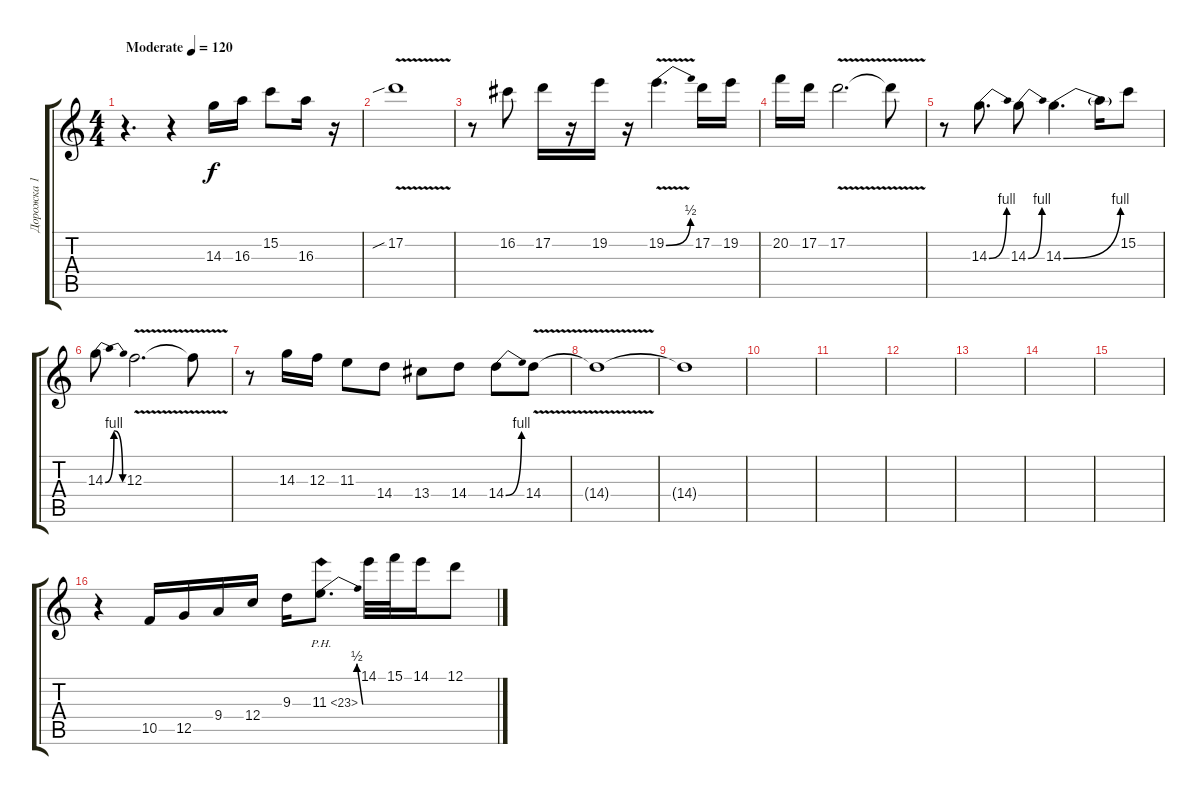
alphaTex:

\track ("Дорожка 1" "Дорожка 1") {instrument overdrivenguitar}
\staff {score tabs}
\tuning (D4 A3 F3 C3 G2 D2) {hide}
\ts (4 4)
\tempo (120 "Moderate")
\clef g2
\ks c
r.4{d dy f instrument overdrivenguitar} r.4 14.3.16 16.3.16 15.2.8 16.3.16 r.16 |
17.2{v sib}.1 |
r.8 16.2.8 17.2.16 r.16 19.2.16 r.16 19.2{be (bend 0 0 60 2) v}.4{d} 17.2.16 19.2.16 |
20.2.16 17.2.16 17.2{v}.2{d} 17.2{t}.8 |
r.8 14.3{be (bend 0 0 60 4)}.8{d} 14.3{be (bend 0 0 60 4)}.8 14.3{be (bend 0 0 60 4)}.4{d} 14.3{t}.16 15.2.8 |
14.3{be (bendrelease 0 0 2 4 2 4 60 0)}.8 12.3{v}.2{d} 12.3{t}.8 |
r.8 14.3.16 12.3.16 11.3.8 14.4.8 13.4.8 14.4.8 14.4{be (bend 0 0 60 4)}.8 14.4{v}.8 |
14.4{t}.1{volume 2} |
14.4{t}.1 |
|
|
|
|
|
|
r.4{volume 13} 10.5.16 12.5.16 9.4.16 12.4.16 9.3.16 11.3{be (bend 0 0 60 2) ph 12}.8{d} 14.1.32 15.1.32 14.1.16 12.1.8
